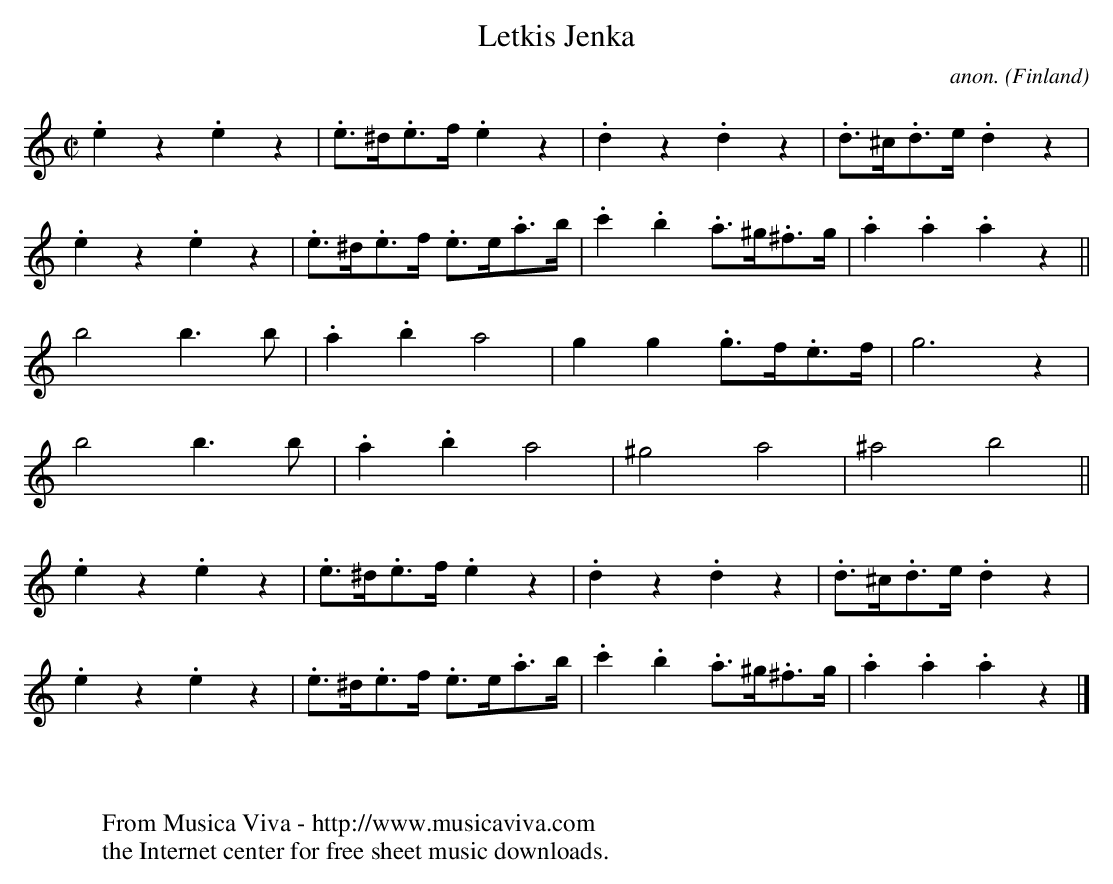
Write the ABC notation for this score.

X:1
T:Letkis Jenka
C:anon.
O:Finland
M:C|
L:1/8
K:Am
.e2 z2 .e2 z2|.e>^d.e>f .e2 z2|.d2 z2 .d2 z2|.d>^c.d>e .d2 z2|
.e2 z2 .e2 z2|.e>^d.e>f .e>e.a>b|.c'2 .b2 .a>^g.^f>g|.a2 .a2 .a2 z2||
b4b3b|.a2.b2a4|g2g2 .g>f.e>f|g6 z2|
b4b3b|.a2.b2a4|^g4a4|^a4b4||
.e2 z2 .e2 z2|.e>^d.e>f .e2 z2|.d2 z2 .d2 z2|.d>^c.d>e .d2 z2|
.e2 z2 .e2 z2|.e>^d.e>f .e>e.a>b|.c'2 .b2 .a>^g.^f>g|.a2 .a2 .a2 z2|]
W:
W:
W:  From Musica Viva - http://www.musicaviva.com
W:  the Internet center for free sheet music downloads.
